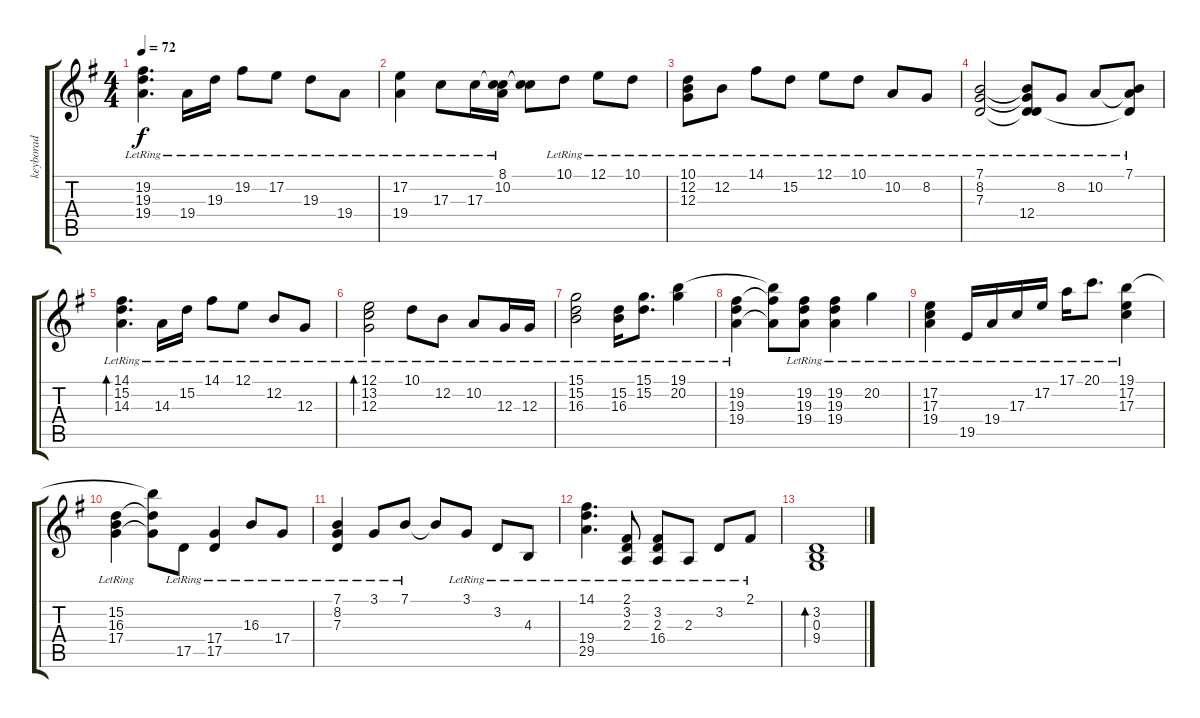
\track ("keyborad" "keyborad") {instrument acousticgrandpiano}
\staff {score tabs}
\tuning (E4 B3 G3 D3 A2 E2) {hide}
\ts (4 4)
\tempo 72
\clef g2
\ks g
(19.2{lr} 19.3{lr} 19.4{lr}).4{d dy f} 19.4{lr}.16 19.3{lr}.16 19.2{lr}.8 17.2{lr}.8 19.3{lr}.8 19.4{lr}.8 |
(17.2{lr} 19.4{lr}).4 17.3{lr}.8 17.3{lr}.16 (8.1{lr} 10.2{lr} 17.3{lr t}).16 (8.1{t} 17.3{t}).8 10.1{lr}.8 12.1{lr}.8 10.1{lr}.8 |
(10.1{lr} 12.2{lr} 12.3{lr}).8 12.2{lr}.8 14.1{lr}.8 15.2{lr}.8 12.1{lr}.8 10.1{lr}.8 10.2{lr}.8 8.2{lr}.8 |
(7.1{lr} 8.2{lr} 7.3).2 (7.1{lr t} 8.2{lr t} 7.3{lr t} 12.4{lr}).8 8.2{lr}.8 10.2{lr}.8 (7.1{lr} 10.2{lr t} 7.3{t}).8 |
(14.1{lr} 15.2{lr} 14.3{lr}).4{d bd 60} 14.3{lr}.16 15.2{lr}.16 14.1{lr}.8 12.1{lr}.8 12.2{lr}.8 12.3{lr}.8 |
(12.1{lr} 13.2{lr} 12.3{lr}).2{bd 60} 10.1{lr}.8 12.2{lr}.8 10.2{lr}.8 12.3{lr}.16 12.3{lr}.16 |
(15.1{lr} 15.2{lr} 16.3{lr}).2 (15.2{lr} 16.3{lr}).16 (15.1{lr} 15.2{lr}).8{d} (19.1{lr} 20.2{lr}).4 |
(19.2{lr} 19.3{lr} 19.4{lr}).4 (19.1{t} 19.2{t} 19.4{t}).8 (19.2{lr} 19.3{lr} 19.4{lr}).8 (19.2{lr} 19.3{lr} 19.4{lr}).4 20.2{lr}.4 |
(17.2{lr} 17.3{lr} 19.4{lr}).4 19.5{lr}.16 19.4{lr}.16 17.3{lr}.16 17.2{lr}.16 17.1{lr}.16 20.1{lr}.8{d} (19.1{lr} 17.2{lr} 17.3{lr}).4 |
(15.2{lr} 16.3{lr} 17.4{lr}).4 (19.1{t} 15.2{t} 17.4{t}).8 17.5{lr}.8 (17.4{lr} 17.5).4 16.3{lr}.8 17.4{lr}.8 |
(7.1{lr} 8.2{lr} 7.3{lr}).4 3.1{lr}.8 7.1{lr}.8 7.1{t}.8 3.1{lr}.8 3.2{lr}.8 4.3{lr}.8 |
(14.1{lr} 19.4{lr} 29.5{lr}).4{d} (2.1{lr} 3.2{lr} 2.3{lr}).8 (3.2{lr} 2.3{lr} 16.4{lr}).8 2.3{lr}.8 3.2{lr}.8 2.1{lr}.8 |
(3.2 0.3 9.4).1{bd 120}
